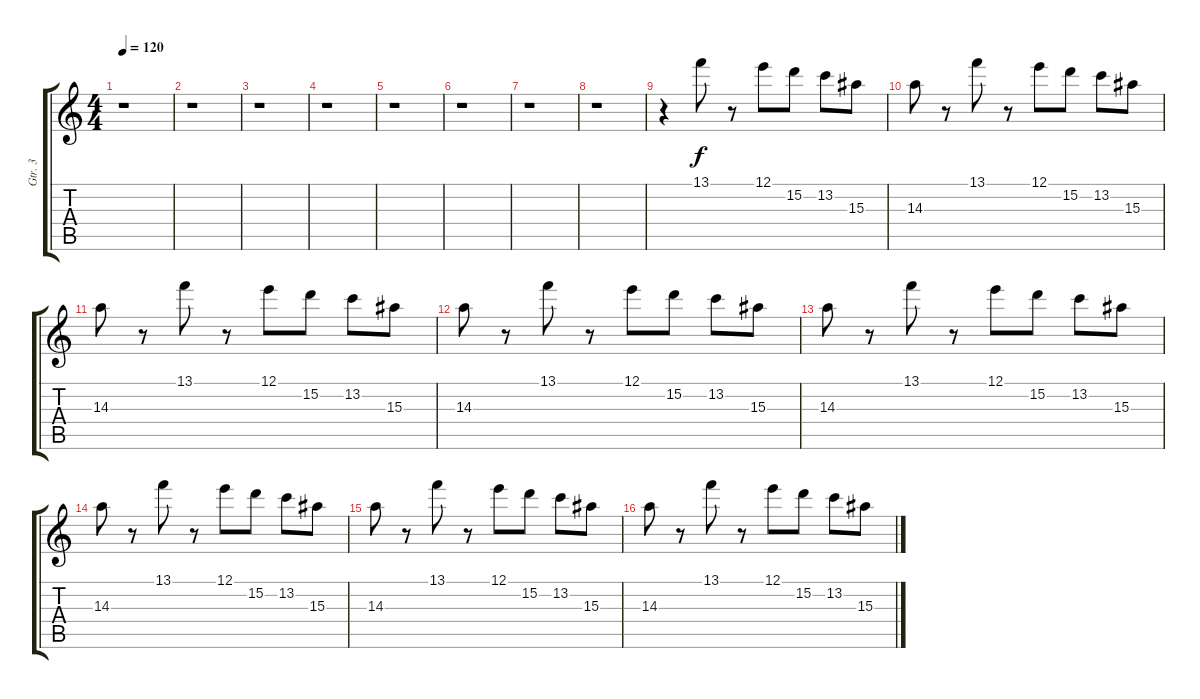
\track ("Gtr. 3" "Gtr. 3") {instrument electricguitarclean}
\staff {score tabs}
\tuning (E4 B3 G3 D3 A2 E2) {hide}
\ts (4 4)
\tempo 120
\clef g2
\ks c
r.1{dy f} |
r.1 |
r.1 |
r.1 |
r.1 |
r.1 |
r.1 |
r.1 |
r.4 13.1.8 r.8 12.1.8 15.2.8 13.2.8 15.3.8 |
14.3.8 r.8 13.1.8 r.8 12.1.8 15.2.8 13.2.8 15.3.8 |
14.3.8 r.8 13.1.8 r.8 12.1.8 15.2.8 13.2.8 15.3.8 |
14.3.8 r.8 13.1.8 r.8 12.1.8 15.2.8 13.2.8 15.3.8 |
14.3.8 r.8 13.1.8 r.8 12.1.8 15.2.8 13.2.8 15.3.8 |
14.3.8 r.8 13.1.8 r.8 12.1.8 15.2.8 13.2.8 15.3.8 |
14.3.8 r.8 13.1.8 r.8 12.1.8 15.2.8 13.2.8 15.3.8 |
14.3.8 r.8 13.1.8 r.8 12.1.8 15.2.8 13.2.8 15.3.8
